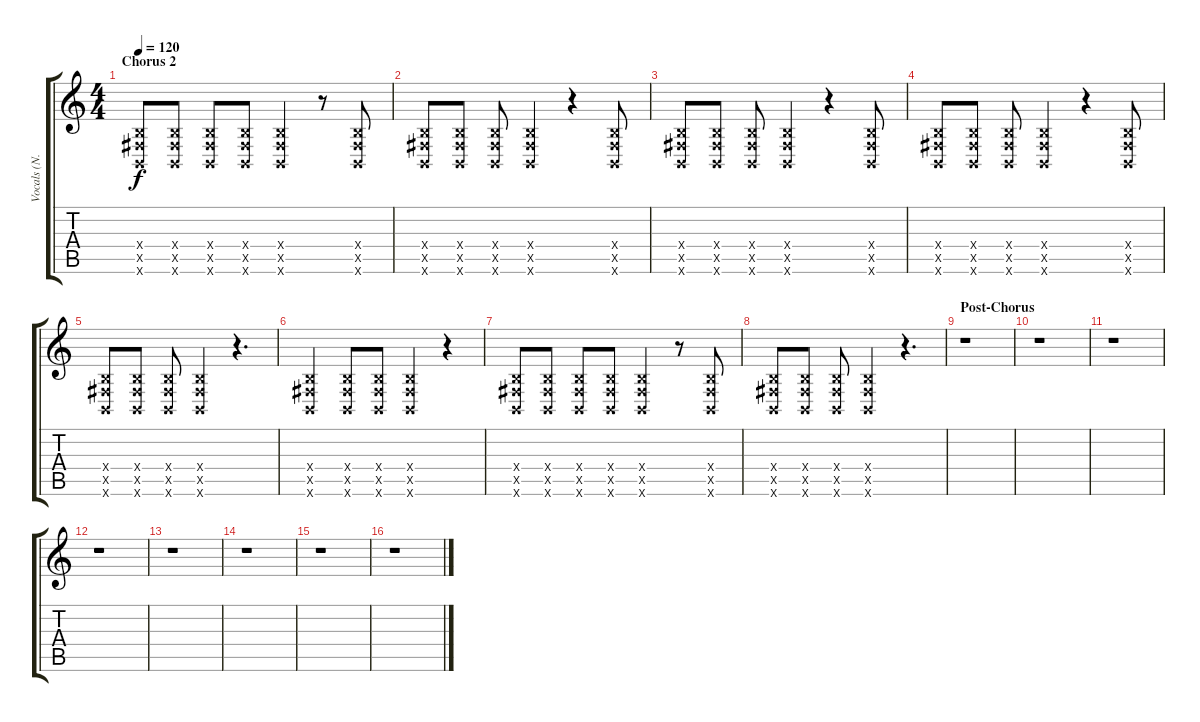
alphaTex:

\track ("Vocals (ame)" "Vocals (N.") {instrument fretlessbass}
\staff {score tabs}
\tuning (Db4 Ab3 E3 B2 Gb2 B1) {hide}
\ts (4 4)
\section ("" "Chorus 2")
\tempo 120
\clef g2
\ks c
(0.4{x} 0.5{x} 0.6{x}).8{dy f} (0.4{x} 0.5{x} 0.6{x}).8 (0.4{x} 0.5{x} 0.6{x}).8 (0.4{x} 0.5{x} 0.6{x}).8 (0.4{x} 0.5{x} 0.6{x}).4 r.8 (0.4{x} 0.5{x} 0.6{x}).8 |
(0.4{x} 0.5{x} 0.6{x}).8 (0.4{x} 0.5{x} 0.6{x}).8 (0.4{x} 0.5{x} 0.6{x}).8 (0.4{x} 0.5{x} 0.6{x}).4 r.4 (0.4{x} 0.5{x} 0.6{x}).8 |
(0.4{x} 0.5{x} 0.6{x}).8 (0.4{x} 0.5{x} 0.6{x}).8 (0.4{x} 0.5{x} 0.6{x}).8 (0.4{x} 0.5{x} 0.6{x}).4 r.4 (0.4{x} 0.5{x} 0.6{x}).8 |
(0.4{x} 0.5{x} 0.6{x}).8 (0.4{x} 0.5{x} 0.6{x}).8 (0.4{x} 0.5{x} 0.6{x}).8 (0.4{x} 0.5{x} 0.6{x}).4 r.4 (0.4{x} 0.5{x} 0.6{x}).8 |
(0.4{x} 0.5{x} 0.6{x}).8 (0.4{x} 0.5{x} 0.6{x}).8 (0.4{x} 0.5{x} 0.6{x}).8 (0.4{x} 0.5{x} 0.6{x}).4 r.4{d} |
(0.4{x} 0.5{x} 0.6{x}).4 (0.4{x} 0.5{x} 0.6{x}).8 (0.4{x} 0.5{x} 0.6{x}).8 (0.4{x} 0.5{x} 0.6{x}).4 r.4 |
(0.4{x} 0.5{x} 0.6{x}).8 (0.4{x} 0.5{x} 0.6{x}).8 (0.4{x} 0.5{x} 0.6{x}).8 (0.4{x} 0.5{x} 0.6{x}).8 (0.4{x} 0.5{x} 0.6{x}).4 r.8 (0.4{x} 0.5{x} 0.6{x}).8 |
(0.4{x} 0.5{x} 0.6{x}).8 (0.4{x} 0.5{x} 0.6{x}).8 (0.4{x} 0.5{x} 0.6{x}).8 (0.4{x} 0.5{x} 0.6{x}).4 r.4{d} |
\section ("" "Post-Chorus")
r.1 |
r.1 |
r.1 |
r.1 |
r.1 |
r.1 |
r.1 |
r.1
